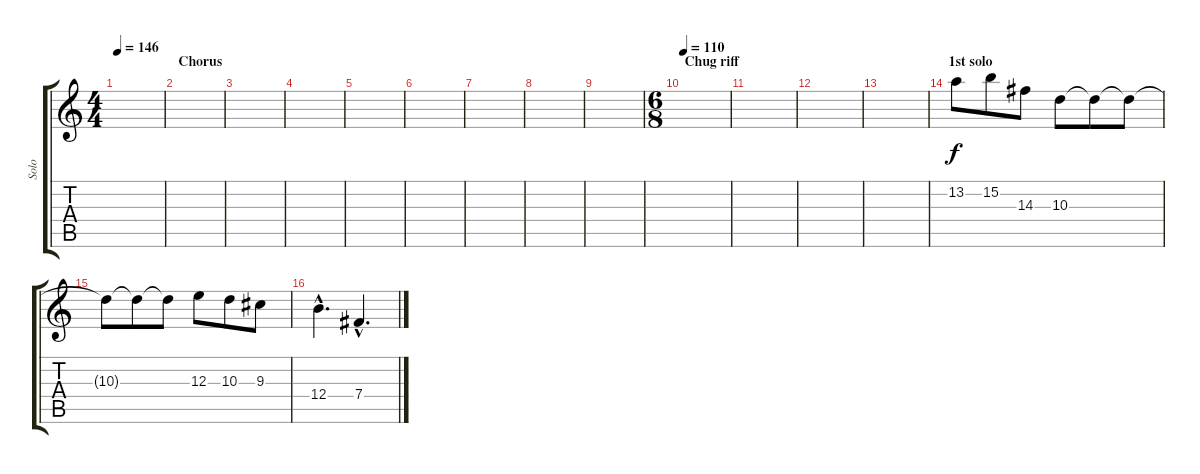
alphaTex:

\track ("Solo" "Solo") {instrument distortionguitar}
\staff {score tabs}
\tuning (Db4 Ab3 E3 B2 Gb2 B1) {hide}
\ts (4 4)
\tempo 146
\clef g2
\ks c
|
\section ("" "Chorus")
|
|
|
|
|
|
|
|
\ts (6 8)
\section ("" "Chug riff")
\tempo 110
|
|
|
|
\section ("" "1st solo")
13.2.8 15.2.8 14.3.8 10.3.8 10.3{t}.8 10.3{t}.8 |
10.3{t}.8 10.3{t}.8 10.3{t}.8 12.3.8 10.3.8 9.3.8 |
12.4{hac}.4{d} 7.4{hac}.4{d}
